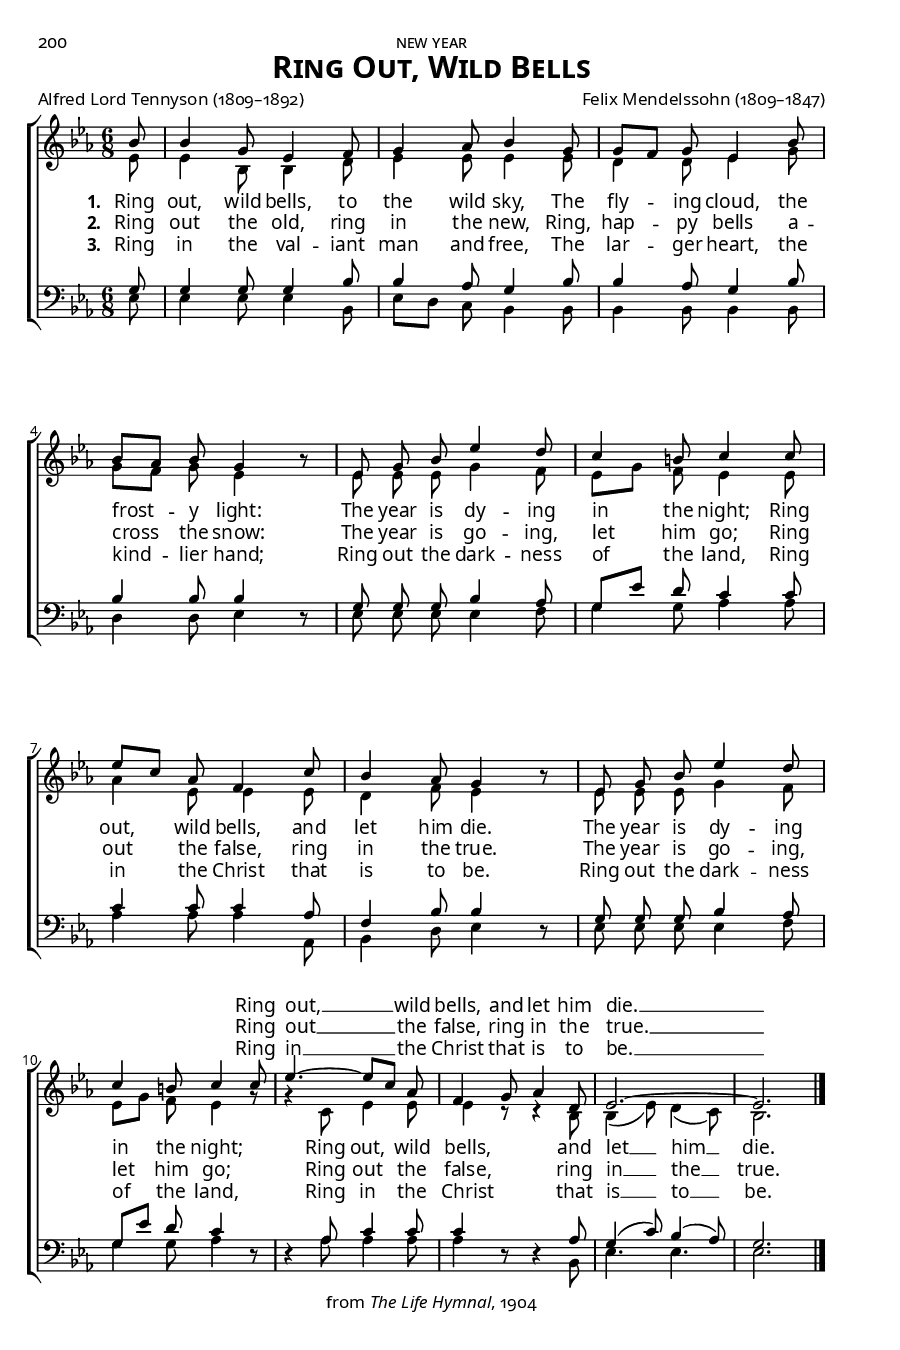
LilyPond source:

\version "2.14.2"
\include "util.ly"
\header {
  title = \markup{\override #'(font-name . "Garamond Premier Pro Semibold"){ \abs-fontsize #15 \smallCapsOldStyle"Ring Out, Wild Bells"}}
  poet = \markup\oldStyleNum"Alfred Lord Tennyson (1809–1892)"
  composer = \markup\oldStyleNum"Felix Mendelssohn (1809–1847)"
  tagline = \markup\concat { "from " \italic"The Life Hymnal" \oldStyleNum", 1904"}
}
\paper {
  %print-all-headers = ##f
  paper-height = 9\in
  paper-width = 6\in
  indent = 0\in
  %system-system-spacing = #'((basic-distance . 10) (padding . 0))
  %system-system-spacing =
  %  #'((basic-distance . 0)
  %     (minimum-distance . 0)
  %     (padding . -0.35)
  %     (stretchability . 100))
  ragged-last-bottom = ##f
  ragged-bottom = ##f
  two-sided = ##t
  inner-margin = 0.5\in
  outer-margin = 0.25\in
  top-margin = 0.25\in
  bottom-margin = 0.25\in
  first-page-number = #200
  print-first-page-number = ##t
  headerLine = \markup{\override #'(font-name . "Garamond Premier Pro") \smallCapsOldStyle"new year"}
  oddHeaderMarkup = \markup\fill-line{
     \override #'(font-name . "Garamond Premier Pro")\abs-fontsize #8.5
     \combine 
        \fill-line{"" \on-the-fly #print-page-number-check-first
        \oldStylePageNum""
        }
        \fill-line{\headerLine}
  }
  evenHeaderMarkup = \markup {
     \override #'(font-name . "Garamond Premier Pro")\abs-fontsize #8.5
     \combine
        \on-the-fly #print-page-number-check-first
        \oldStylePageNum""
        \fill-line{\headerLine}
  }
}
#(set-global-staff-size 15) \paper{ #(define fonts (make-pango-font-tree "GoudyOlSt BT" "Garamond Premier Pro" "Garamond Premier Pro" (/ 15 20))) }
global = {
  \key ees \major
  \time 6/8
  \autoBeamOff
  \override DynamicLineSpanner #'staff-padding = #0.0
  \override DynamicLineSpanner #'Y-extent = #'(-1 . 1)
}

sopMusic = \relative c' {
  \partial 8 bes'8 |
  bes4 g8 ees4 f8 |
  g4 aes8 bes4 g8 |
  g[ f] g ees4 bes'8 | \break
  
  bes[ aes] bes g4 bes8\rest |
  ees, g bes ees4 d8 |
  c4 b8 c4 c8 | \break
  
  ees[ c] aes f4 c'8 |
  bes4 aes8 g4 bes8\rest |
  ees, g bes ees4 d8 | \break
  
  c4 b8 c4 c8 ees4.~ ees8[ c] aes |
  f4 g8 aes4 d,8 |
  ees2.~ |
  ees \bar "|."
}
sopWords = \lyricmode {
  \repeat unfold40 {\skip1}
  Ring out, __ wild bells, and let him die. __
}
sopWordsII = \lyricmode {
  \repeat unfold40 {\skip1}
  Ring out __ the false, ring in the true. __
}
sopWordsIII = \lyricmode {
  \repeat unfold40 {\skip1}
  Ring in __ the Christ that is to be. __
}

altoMusic = \relative c' {
  ees8 |
  ees4 bes8 bes4 d8 |
  ees4 ees8 ees4 ees8 |
  d4 d8 ees4 g8 |
  
  g8[ f] g ees4 s8 |
  ees ees ees g4 f8 |
  ees8[ g] f ees4 ees8 |
  
  aes4 ees8 ees4 ees8 |
  d4 f8 ees4 s8 |
  ees ees ees g4 f8 |
  
  ees[ g] f ees4 g8\rest |
  g4\rest c,8 ees4 ees8 |
  ees4 c8\rest c4\rest bes8 bes4( ees8) d4( c8) |
  bes2. \bar "|."
}
altoWords = \lyricmode {
  \dropLyricsV
  \set stanza = #"1. "
  Ring out, wild bells, \set ignoreMelismata = ##t to the \unset ignoreMelismata wild sky,
  The fly -- ing cloud, the frost -- y light:
  The year is dy -- ing in the night;
  Ring out, \set associatedVoice = "sopranos"
  wild bells, and let him die.

  \unset associatedVoice
  The year is dy -- ing in the night;
  Ring out, wild bells, and let __ him __ die.
}
altoWordsII = \lyricmode {
  \dropLyricsV
%\markup\italic
  \set stanza = #"2. "
  Ring out the old, ring in the new,
  Ring, hap -- py bells a -- cross the snow:
  The year is go -- ing, let him go;
  Ring out \set associatedVoice = "sopranos"
  the false, ring in the true.

  \unset associatedVoice
  The year is go -- ing, let him go;
  Ring out the false, ring in __ the __ true.
}
altoWordsIII = \lyricmode {
  \dropLyricsV
  \set stanza = #"3. "
  Ring in the val -- iant man and free,
  The lar -- ger heart, the kind -- lier hand;
  Ring out the dark -- ness of the land,
  Ring in \set associatedVoice = "sopranos"
  the Christ that is to be.

  \unset associatedVoice
  Ring out the dark -- ness of the land,
  Ring in the Christ that is __ to __ be.
}
altoWordsIV = \lyricmode {
  \set stanza = #"4. "
  \set ignoreMelismata = ##t
}
altoWordsV = \lyricmode {
  \set stanza = #"5. "
  \set ignoreMelismata = ##t
}
altoWordsVI = \lyricmode {
  \set stanza = #"6. "
  \set ignoreMelismata = ##t
}
tenorMusic = \relative c' {
  g8 |
  g4 g8 g4 bes8 |
  bes4 aes8 g4 bes8 |
  bes4 aes8 g4 bes8 |
  
  bes4 bes8 bes4 s8 |
  g g g bes4 aes8 |
  g[ ees'] d c4 c8 |
  
  c4 c8 c4 aes8 |
  f4 bes8 bes4 s8 |
  g8 g g  bes4 aes8 |
  
  g[ ees'] d c4 s8 |
  s4 aes8 c4 c8 |
  c4 s8 s4 aes8 |
  g4( c8) bes4( aes8) |
  g2. \bar "|."
}
tenorWords = \lyricmode {

}

bassMusic = \relative c {
  ees8 |
  ees4 ees8 ees4 bes8 |
  ees[ d] c bes4 bes8 |
  bes4 bes8 bes4 bes8 |
  
  d4 d8 ees4 d8\rest |
  ees8 ees ees ees4 f8 |
  g4 g8 aes4 aes8 |
  
  aes4 aes8 aes4 aes,8 |
  bes4 d8 ees4 d8\rest |
  ees ees ees ees4 f8 |
  g4 g8 aes4 d,8\rest |
  d4\rest aes'8 aes4 aes8 |
  aes4 d,8\rest d4\rest bes8 |
  ees4. ees |
  ees2. \bar "|."
  
}
bassWords = \lyricmode {

}

pianoRH = \relative c' {
  
}
pianoLH = \relative c' {
  
}

\score {
  <<
   \new ChoirStaff <<
    \new Staff = women <<
      \new Voice = "sopranos" { \voiceOne << \global \sopMusic >> }
      \new Voice = "altos" { \voiceTwo << \global \altoMusic >> }
    >>
    \new Lyrics \with { alignAboveContext = #"women" \override VerticalAxisGroup #'nonstaff-relatedstaff-spacing = #'((basic-distance . 1))} \lyricsto "sopranos" \sopWords
    \new Lyrics \with { alignAboveContext = #"women" \override VerticalAxisGroup #'nonstaff-relatedstaff-spacing = #'((basic-distance . 1))} \lyricsto "sopranos" \sopWordsII
    \new Lyrics \with { alignAboveContext = #"women" \override VerticalAxisGroup #'nonstaff-relatedstaff-spacing = #'((basic-distance . 1))} \lyricsto "sopranos" \sopWordsIII
    \new Lyrics = "altosVI"  \with { alignBelowContext = #"women" } \lyricsto "altos" \altoWordsVI
    \new Lyrics = "altosV"  \with { alignBelowContext = #"women" } \lyricsto "altos" \altoWordsV
    \new Lyrics = "altosIV"  \with { alignBelowContext = #"women" } \lyricsto "altos" \altoWordsIV
    \new Lyrics = "altosIII"  \with { alignBelowContext = #"women" } \lyricsto "altos" \altoWordsIII
    \new Lyrics = "altosII"  \with { alignBelowContext = #"women" } \lyricsto "altos" \altoWordsII
    \new Lyrics = "altos"  \with { alignBelowContext = #"women" \override VerticalAxisGroup #'nonstaff-relatedstaff-spacing = #'((basic-distance . 1))} \lyricsto "altos" \altoWords
   \new Staff = men <<
      \clef bass
      \new Voice = "tenors" { \voiceOne << \global \tenorMusic >> }
      \new Voice = "basses" { \voiceTwo << \global \bassMusic >> }
    >>
    \new Lyrics \with { alignAboveContext = #"men" \override VerticalAxisGroup #'nonstaff-relatedstaff-spacing = #'((basic-distance . 1)) } \lyricsto "tenors" \tenorWords
    \new Lyrics \with { alignBelowContext = #"men" \override VerticalAxisGroup #'nonstaff-relatedstaff-spacing = #'((basic-distance . 1)) } \lyricsto "basses" \bassWords
  >>
%    \new PianoStaff << \new Staff { \new Voice { \pianoRH } } \new Staff { \clef "bass" \pianoLH } >>
  >>
  \layout {
    \context {
      \Score
      %\override SpacingSpanner #'base-shortest-duration = #(ly:make-moment 1 8)
      %\override SpacingSpanner #'common-shortest-duration = #(ly:make-moment 1 4)
    }
    \context {
      % Remove all empty staves
      % \Staff \RemoveEmptyStaves \override VerticalAxisGroup #'remove-first = ##t
    }
  }
  \midi {
    \tempo 4 = 90
    \set Staff.midiInstrument = "flute"
  
    \context {
      \Voice
      \remove "Dynamic_performer"
    }
  }
}
